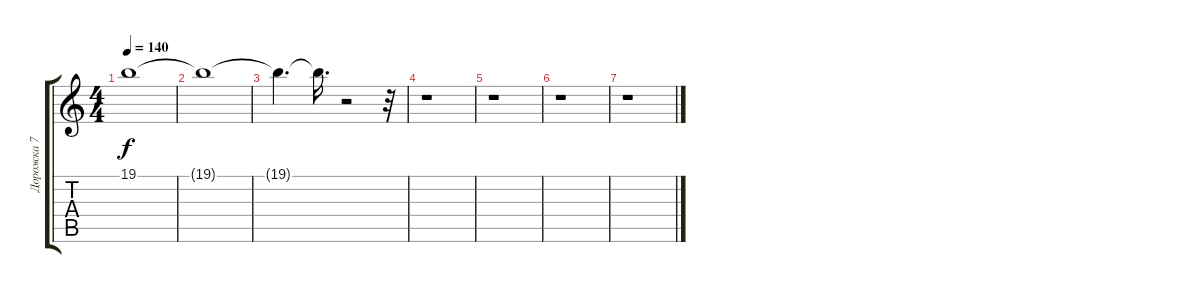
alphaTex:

\track ("Дорожка 7" "Дорожка 7") {instrument lead6voice}
\staff {score tabs}
\tuning (E4 B3 G3 D3 A2 E2) {hide}
\ts (4 4)
\tempo 140
\clef g2
\ks c
19.1{t}.1{dy f} |
19.1{t}.1 |
19.1{t}.4{d} 19.1{t}.16{d} r.2 r.32 |
r.1 |
r.1 |
r.1 |
r.1
